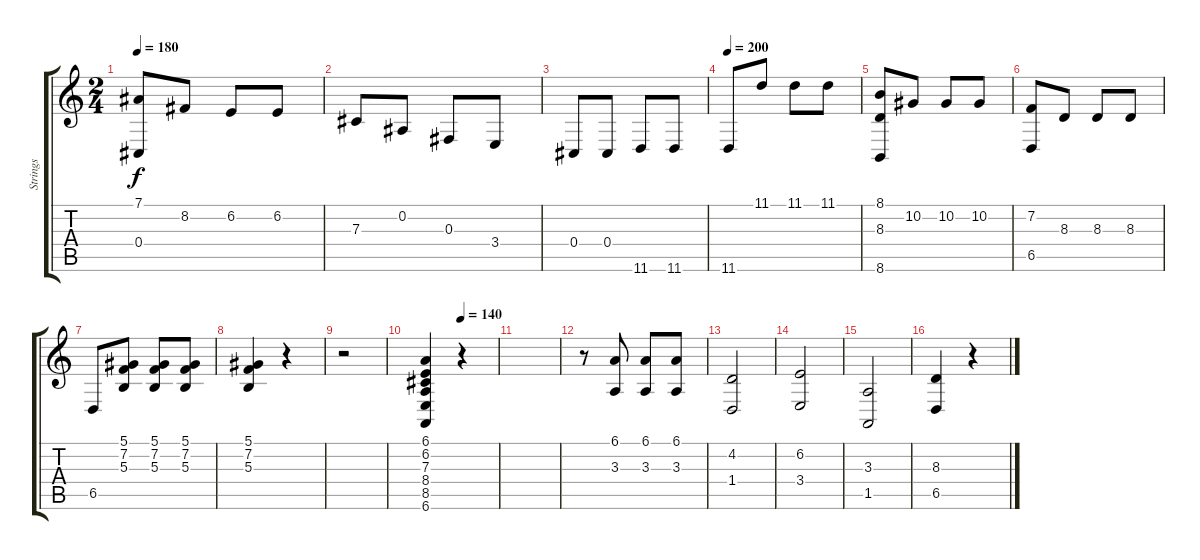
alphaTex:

\track ("Strings" "Strings") {instrument stringensemble1}
\staff {score tabs}
\tuning (Eb4 Bb3 Gb3 Db3 Ab2 Eb2) {hide}
\ts (2 4)
\tempo 180
\clef g2
\ks c
(7.1 0.4).8{dy f} 8.2.8 6.2.8 6.2.8 |
7.3.8 0.2.8 0.3.8 3.4.8 |
0.4.8 0.4.8 11.6.8 11.6.8 |
\tempo 200
11.6.8 11.1.8 11.1.8 11.1.8 |
(8.1 8.3 8.6).8 10.2.8 10.2.8 10.2.8 |
(7.2 6.5).8 8.3.8 8.3.8 8.3.8 |
6.5.8 (5.1 7.2 5.3).8 (5.1 7.2 5.3).8 (5.1 7.2 5.3).8 |
(5.1 7.2 5.3).4 r.4 |
r.2 |
\tempo (140 0.5)
(6.1 6.2 7.3 8.4 8.5 6.6).4 r.4 |
|
r.8 (6.1 3.3).8 (6.1 3.3).8 (6.1 3.3).8 |
(4.2 1.4).2 |
(6.2 3.4).2 |
(3.3 1.5).2 |
(8.3 6.5).4 r.4
